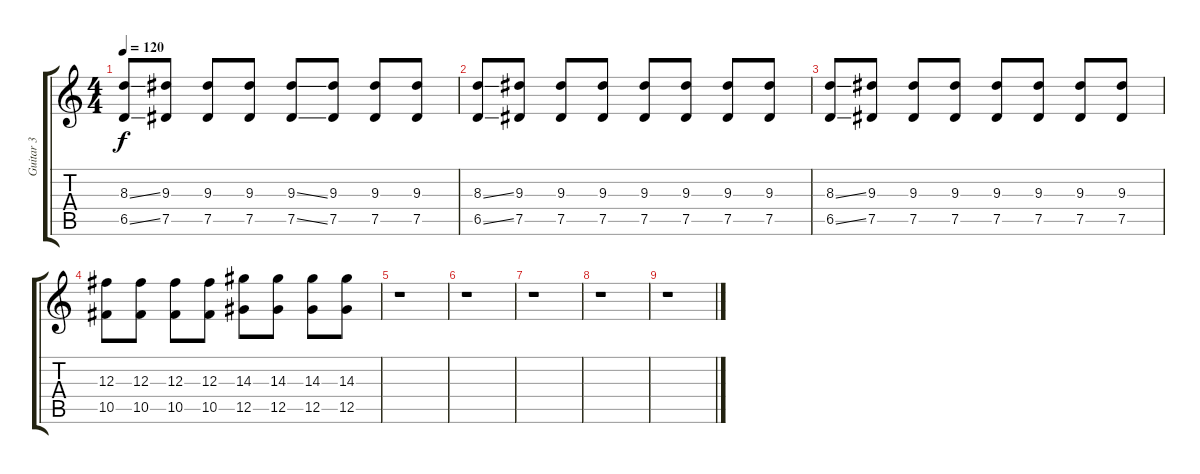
\track ("Guitar 3" "Guitar 3") {instrument electricguitarclean}
\staff {score tabs}
\tuning (Eb4 Bb3 Gb3 Db3 Ab2 Eb2) {hide}
\ts (4 4)
\tempo 120
\clef g2
\ks c
(8.3{ss} 6.5{ss}).8{dy f} (9.3 7.5).8 (9.3 7.5).8 (9.3 7.5).8 (9.3{ss} 7.5{ss}).8 (9.3 7.5).8 (9.3 7.5).8 (9.3 7.5).8 |
(8.3{ss} 6.5{ss}).8 (9.3 7.5).8 (9.3 7.5).8 (9.3 7.5).8 (9.3 7.5).8 (9.3 7.5).8 (9.3 7.5).8 (9.3 7.5).8 |
(8.3{ss} 6.5{ss}).8 (9.3 7.5).8 (9.3 7.5).8 (9.3 7.5).8 (9.3 7.5).8 (9.3 7.5).8 (9.3 7.5).8 (9.3 7.5).8 |
(12.3 10.5).8 (12.3 10.5).8 (12.3 10.5).8 (12.3 10.5).8 (14.3 12.5).8 (14.3 12.5).8 (14.3 12.5).8 (14.3 12.5).8 |
r.1 |
r.1 |
r.1 |
r.1 |
r.1
